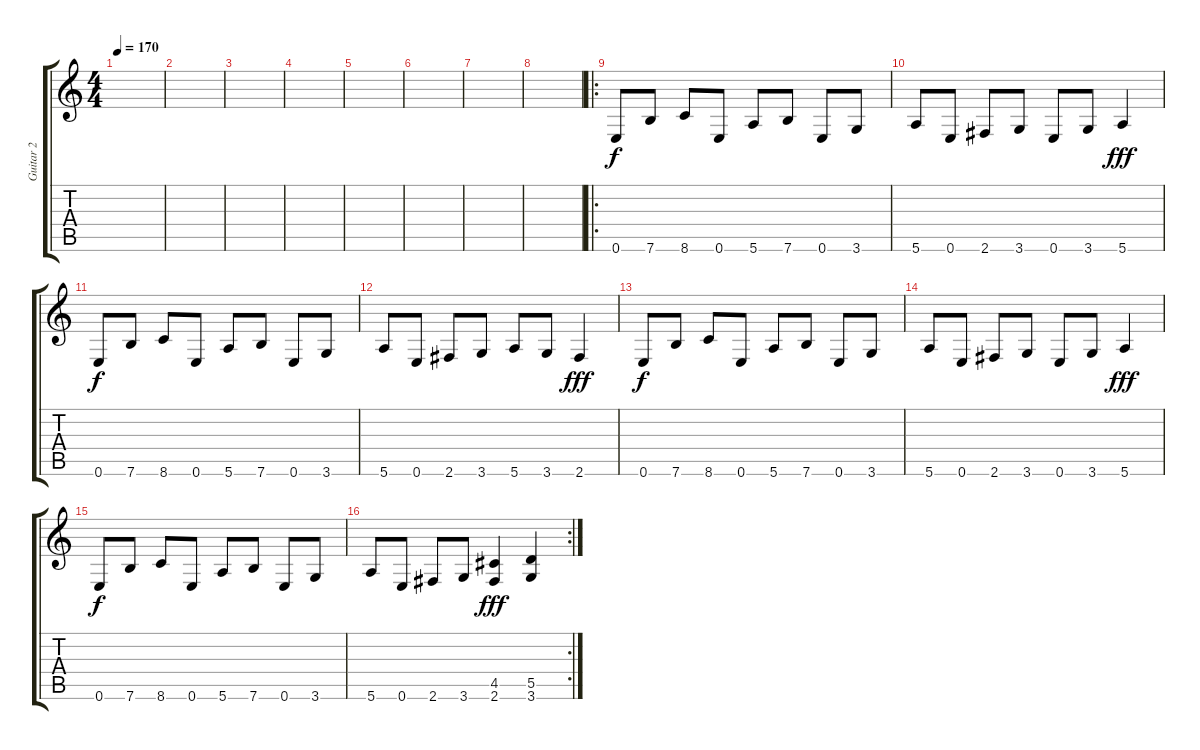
\track ("Guitar 2" "Guitar 2") {instrument distortionguitar}
\staff {score tabs}
\tuning (E4 B3 G3 D3 A2 E2) {hide}
\ts (4 4)
\tempo 170
\clef g2
\ks c
|
|
|
|
|
|
|
|
\ro
0.6.8 7.6.8 8.6.8 0.6.8 5.6.8 7.6.8 0.6.8 3.6.8 |
5.6.8 0.6.8 2.6.8 3.6.8 0.6.8 3.6.8 5.6.4{dy fff} |
0.6.8{dy f} 7.6.8 8.6.8 0.6.8 5.6.8 7.6.8 0.6.8 3.6.8 |
5.6.8 0.6.8 2.6.8 3.6.8 5.6.8 3.6.8 2.6.4{dy fff} |
0.6.8{dy f} 7.6.8 8.6.8 0.6.8 5.6.8 7.6.8 0.6.8 3.6.8 |
5.6.8 0.6.8 2.6.8 3.6.8 0.6.8 3.6.8 5.6.4{dy fff} |
0.6.8{dy f} 7.6.8 8.6.8 0.6.8 5.6.8 7.6.8 0.6.8 3.6.8 |
\rc 2
5.6.8 0.6.8 2.6.8 3.6.8 (4.5 2.6).4{dy fff} (5.5 3.6).4
